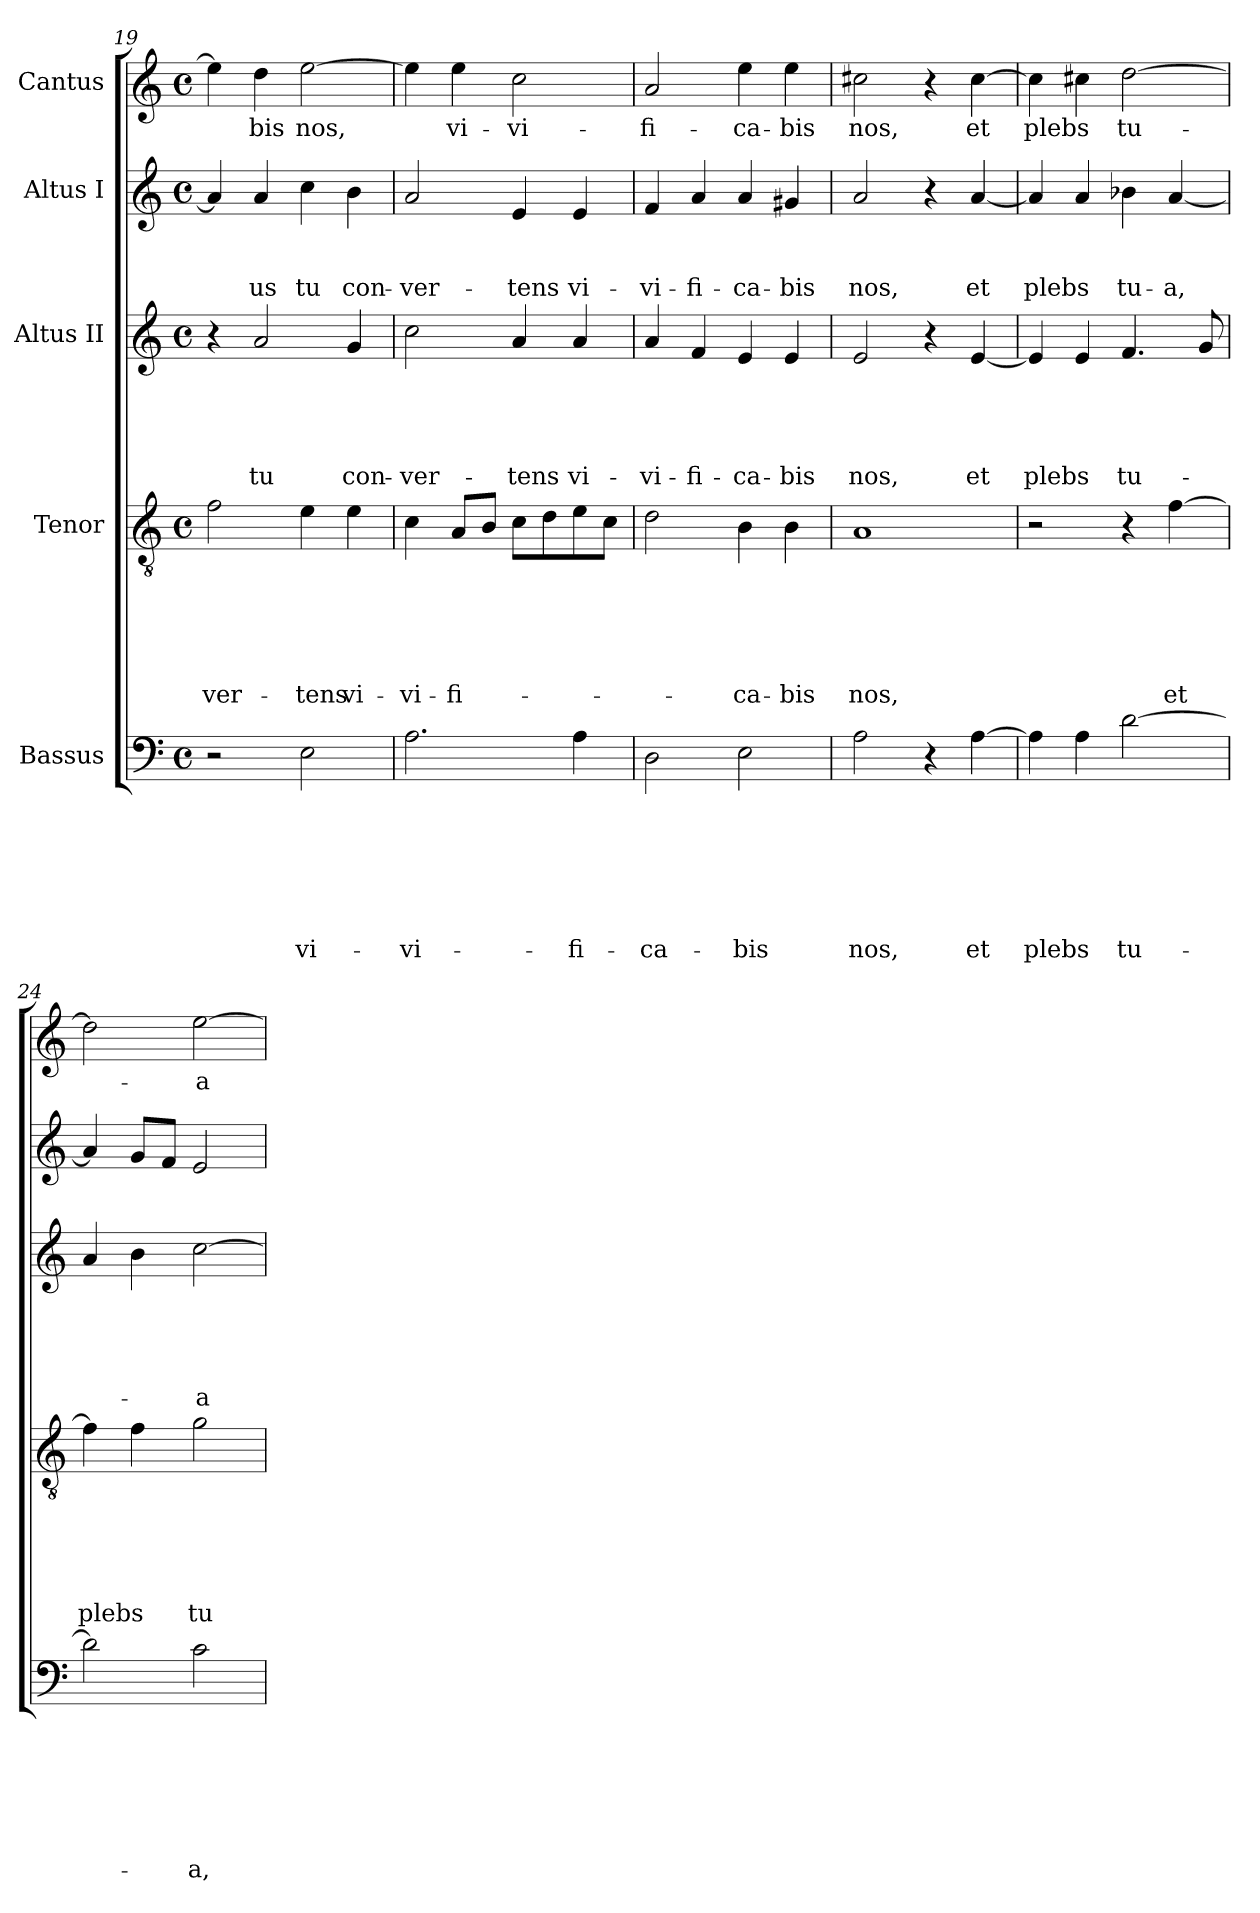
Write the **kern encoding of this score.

**kern	**text	**text	**text	**text	**text	**text	**text	**kern	**text	**text	**text	**text	**text	**text	**kern	**text	**text	**text	**text	**text	**kern	**text	**text	**text	**kern	**text
*part5	*part5	*part5	*part5	*part5	*part5	*part5	*part5	*part4	*part4	*part4	*part4	*part4	*part4	*part4	*part3	*part3	*part3	*part3	*part3	*part3	*part2	*part2	*part2	*part2	*part1	*part1
*staff5	*staff5	*staff5	*staff5	*staff5	*staff5	*staff5	*staff5	*staff4	*staff4	*staff4	*staff4	*staff4	*staff4	*staff4	*staff3	*staff3	*staff3	*staff3	*staff3	*staff3	*staff2	*staff2	*staff2	*staff2	*staff1	*staff1
*I"Bassus	*	*	*	*	*	*	*	*I"Tenor	*	*	*	*	*	*	*I"Altus II	*	*	*	*	*	*I"Altus I	*	*	*	*I"Cantus	*
!!LO:PB:g=z
*clefF4	*	*	*	*	*	*	*	*clefGv2	*	*	*	*	*	*	*clefG2	*	*	*	*	*	*clefG2	*	*	*	*clefG2	*
*k[]	*	*	*	*	*	*	*	*k[]	*	*	*	*	*	*	*k[]	*	*	*	*	*	*k[]	*	*	*	*k[]	*
*C:	*	*	*	*	*	*	*	*C:	*	*	*	*	*	*	*C:	*	*	*	*	*	*C:	*	*	*	*C:	*
*M4/4	*	*	*	*	*	*	*	*M4/4	*	*	*	*	*	*	*M4/4	*	*	*	*	*	*M4/4	*	*	*	*M4/4	*
*met(c)	*	*	*	*	*	*	*	*met(c)	*	*	*	*	*	*	*met(c)	*	*	*	*	*	*met(c)	*	*	*	*met(c)	*
=19	=19	=19	=19	=19	=19	=19	=19	=19	=19	=19	=19	=19	=19	=19	=19	=19	=19	=19	=19	=19	=19	=19	=19	=19	=19	=19
!	!	!	!	!	!	!	!	!	!	!	!	!	!	!LO:LY:b	!	!	!	!	!	!	!	!	!	!	!	!
2r	.	.	.	.	.	.	.	2f\	.	.	.	.	.	ver-	4r	.	.	.	.	.	4a/]	.	.	.	4ee\]	.
!	!	!	!	!	!	!	!	!	!	!	!	!	!	!	!	!	!	!	!	!LO:LY:b	!	!	!	!LO:LY:b	!	!LO:LY:b
.	.	.	.	.	.	.	.	.	.	.	.	.	.	.	2a/	.	.	.	.	tu	4a/	.	.	-us	4dd\	-bis
!	!	!	!	!	!	!	!LO:LY:b	!	!	!	!	!	!	!LO:LY:b	!	!	!	!	!	!	!	!	!	!LO:LY:b	!	!LO:LY:b
2E\	.	.	.	.	.	.	vi-	4e\	.	.	.	.	.	-tens	.	.	.	.	.	.	4cc\	.	.	tu	[>2ee\	nos,
!	!	!	!	!	!	!	!	!	!	!	!	!	!	!LO:LY:b	!	!	!	!	!	!LO:LY:b	!	!	!	!LO:LY:b	!	!
.	.	.	.	.	.	.	.	4e\	.	.	.	.	.	vi-	4g/	.	.	.	.	con-	4b\	.	.	con-	.	.
=20	=20	=20	=20	=20	=20	=20	=20	=20	=20	=20	=20	=20	=20	=20	=20	=20	=20	=20	=20	=20	=20	=20	=20	=20	=20	=20
!	!	!	!	!	!	!	!LO:LY:b	!	!	!	!	!	!	!LO:LY:b	!	!	!	!	!	!LO:LY:b	!	!	!	!LO:LY:b	!	!
2.A\	.	.	.	.	.	.	-vi-	4c\	.	.	.	.	.	-vi-	2cc\	.	.	.	.	-ver-	2a/	.	.	-ver-	4ee\]	.
!	!	!	!	!	!	!	!	!	!	!	!	!	!	!LO:LY:b	!	!	!	!	!	!	!	!	!	!	!	!LO:LY:b
.	.	.	.	.	.	.	.	8A/L	.	.	.	.	.	-fi-	.	.	.	.	.	.	.	.	.	.	4ee\	vi-
.	.	.	.	.	.	.	.	8B/J	.	.	.	.	.	.	.	.	.	.	.	.	.	.	.	.	.	.
!	!	!	!	!	!	!	!	!	!	!	!	!	!	!	!	!	!	!	!	!LO:LY:b	!	!	!	!LO:LY:b	!	!LO:LY:b
.	.	.	.	.	.	.	.	8c\L	.	.	.	.	.	.	4a/	.	.	.	.	-tens	4e/	.	.	-tens	2cc\	-vi-
.	.	.	.	.	.	.	.	8d\	.	.	.	.	.	.	.	.	.	.	.	.	.	.	.	.	.	.
!	!	!	!	!	!	!	!LO:LY:b	!	!	!	!	!	!	!	!	!	!	!	!	!LO:LY:b	!	!	!	!LO:LY:b	!	!
4A\	.	.	.	.	.	.	-fi-	8e\	.	.	.	.	.	.	4a/	.	.	.	.	vi-	4e/	.	.	vi-	.	.
.	.	.	.	.	.	.	.	8c\J	.	.	.	.	.	.	.	.	.	.	.	.	.	.	.	.	.	.
=21	=21	=21	=21	=21	=21	=21	=21	=21	=21	=21	=21	=21	=21	=21	=21	=21	=21	=21	=21	=21	=21	=21	=21	=21	=21	=21
!	!	!	!	!	!	!	!LO:LY:b	!	!	!	!	!	!	!	!	!	!	!	!	!LO:LY:b	!	!	!	!LO:LY:b	!	!LO:LY:b
2D\	.	.	.	.	.	.	-ca-	2d\	.	.	.	.	.	.	4a/	.	.	.	.	-vi-	4f/	.	.	-vi-	2a/	-fi-
!	!	!	!	!	!	!	!	!	!	!	!	!	!	!	!	!	!	!	!	!LO:LY:b	!	!	!	!LO:LY:b	!	!
.	.	.	.	.	.	.	.	.	.	.	.	.	.	.	4f/	.	.	.	.	-fi-	4a/	.	.	-fi-	.	.
!	!	!	!	!	!	!	!LO:LY:b	!	!	!	!	!	!	!LO:LY:b	!	!	!	!	!	!LO:LY:b	!	!	!	!LO:LY:b	!	!LO:LY:b
2E\	.	.	.	.	.	.	-bis	4B\	.	.	.	.	.	-ca-	4e/	.	.	.	.	-ca-	4a/	.	.	-ca-	4ee\	-ca-
!	!	!	!	!	!	!	!	!	!	!	!	!	!	!LO:LY:b	!	!	!	!	!	!LO:LY:b	!	!	!	!LO:LY:b	!	!LO:LY:b
.	.	.	.	.	.	.	.	4B\	.	.	.	.	.	-bis	4e/	.	.	.	.	-bis	4g#X/	.	.	-bis	4ee\	-bis
=22	=22	=22	=22	=22	=22	=22	=22	=22	=22	=22	=22	=22	=22	=22	=22	=22	=22	=22	=22	=22	=22	=22	=22	=22	=22	=22
!	!	!	!	!	!	!	!LO:LY:b	!	!	!	!	!	!	!LO:LY:b	!	!	!	!	!	!LO:LY:b	!	!	!	!LO:LY:b	!	!LO:LY:b
2A\	.	.	.	.	.	.	nos,	1A	.	.	.	.	.	nos,	2e/	.	.	.	.	nos,	2a/	.	.	nos,	2cc#X\	nos,
4r	.	.	.	.	.	.	.	.	.	.	.	.	.	.	4r	.	.	.	.	.	4r	.	.	.	4r	.
!	!	!	!	!	!	!	!LO:LY:b	!	!	!	!	!	!	!	!	!	!	!	!	!LO:LY:b	!	!	!	!LO:LY:b	!	!LO:LY:b
[>4A\	.	.	.	.	.	.	et	.	.	.	.	.	.	.	[<4e/	.	.	.	.	et	[<4a/	.	.	et	[>4cc#\	et
=23	=23	=23	=23	=23	=23	=23	=23	=23	=23	=23	=23	=23	=23	=23	=23	=23	=23	=23	=23	=23	=23	=23	=23	=23	=23	=23
!	!	!	!	!	!	!	!LO:LY:b	!	!	!	!	!	!	!	!	!	!	!	!	!LO:LY:b	!	!	!	!LO:LY:b	!	!LO:LY:b
4A\]	.	.	.	.	.	.	plebs	2r	.	.	.	.	.	.	4e/]	.	.	.	.	plebs	4a/]	.	.	plebs	4cc#\]	plebs
4A\	.	.	.	.	.	.	.	.	.	.	.	.	.	.	4e/	.	.	.	.	.	4a/	.	.	.	4cc#X\	.
!	!	!	!	!	!	!	!LO:LY:b	!	!	!	!	!	!	!	!	!	!	!	!	!LO:LY:b	!	!	!	!LO:LY:b	!	!LO:LY:b
[>2d\	.	.	.	.	.	.	tu-	4r	.	.	.	.	.	.	4.f/	.	.	.	.	tu-	4b-X\	.	.	tu-	[>2dd\	tu-
!	!	!	!	!	!	!	!	!	!	!	!	!	!	!LO:LY:b	!	!	!	!	!	!	!	!	!	!LO:LY:b	!	!
.	.	.	.	.	.	.	.	[>4f\	.	.	.	.	.	et	.	.	.	.	.	.	[<4a/	.	.	-a,	.	.
.	.	.	.	.	.	.	.	.	.	.	.	.	.	.	8g/	.	.	.	.	.	.	.	.	.	.	.
=24	=24	=24	=24	=24	=24	=24	=24	=24	=24	=24	=24	=24	=24	=24	=24	=24	=24	=24	=24	=24	=24	=24	=24	=24	=24	=24
!	!	!	!	!	!	!	!	!	!	!	!	!	!	!LO:LY:b	!	!	!	!	!	!	!	!	!	!	!	!
2d\]	.	.	.	.	.	.	.	4f\]	.	.	.	.	.	plebs	4a/	.	.	.	.	.	4a/]	.	.	.	2dd\]	.
.	.	.	.	.	.	.	.	4f\	.	.	.	.	.	.	4b\	.	.	.	.	.	8g/L	.	.	.	.	.
.	.	.	.	.	.	.	.	.	.	.	.	.	.	.	.	.	.	.	.	.	8f/J	.	.	.	.	.
!	!	!	!	!	!	!	!LO:LY:b	!	!	!	!	!	!	!LO:LY:b	!	!	!	!	!	!LO:LY:b	!	!	!	!	!	!LO:LY:b
2c\	.	.	.	.	.	.	-a,	2g\	.	.	.	.	.	tu-	[>2cc\	.	.	.	.	-a	2e/	.	.	.	[>2ee\	-a
=	=	=	=	=	=	=	=	=	=	=	=	=	=	=	=	=	=	=	=	=	=	=	=	=	=	=
*-	*-	*-	*-	*-	*-	*-	*-	*-	*-	*-	*-	*-	*-	*-	*-	*-	*-	*-	*-	*-	*-	*-	*-	*-	*-	*-
